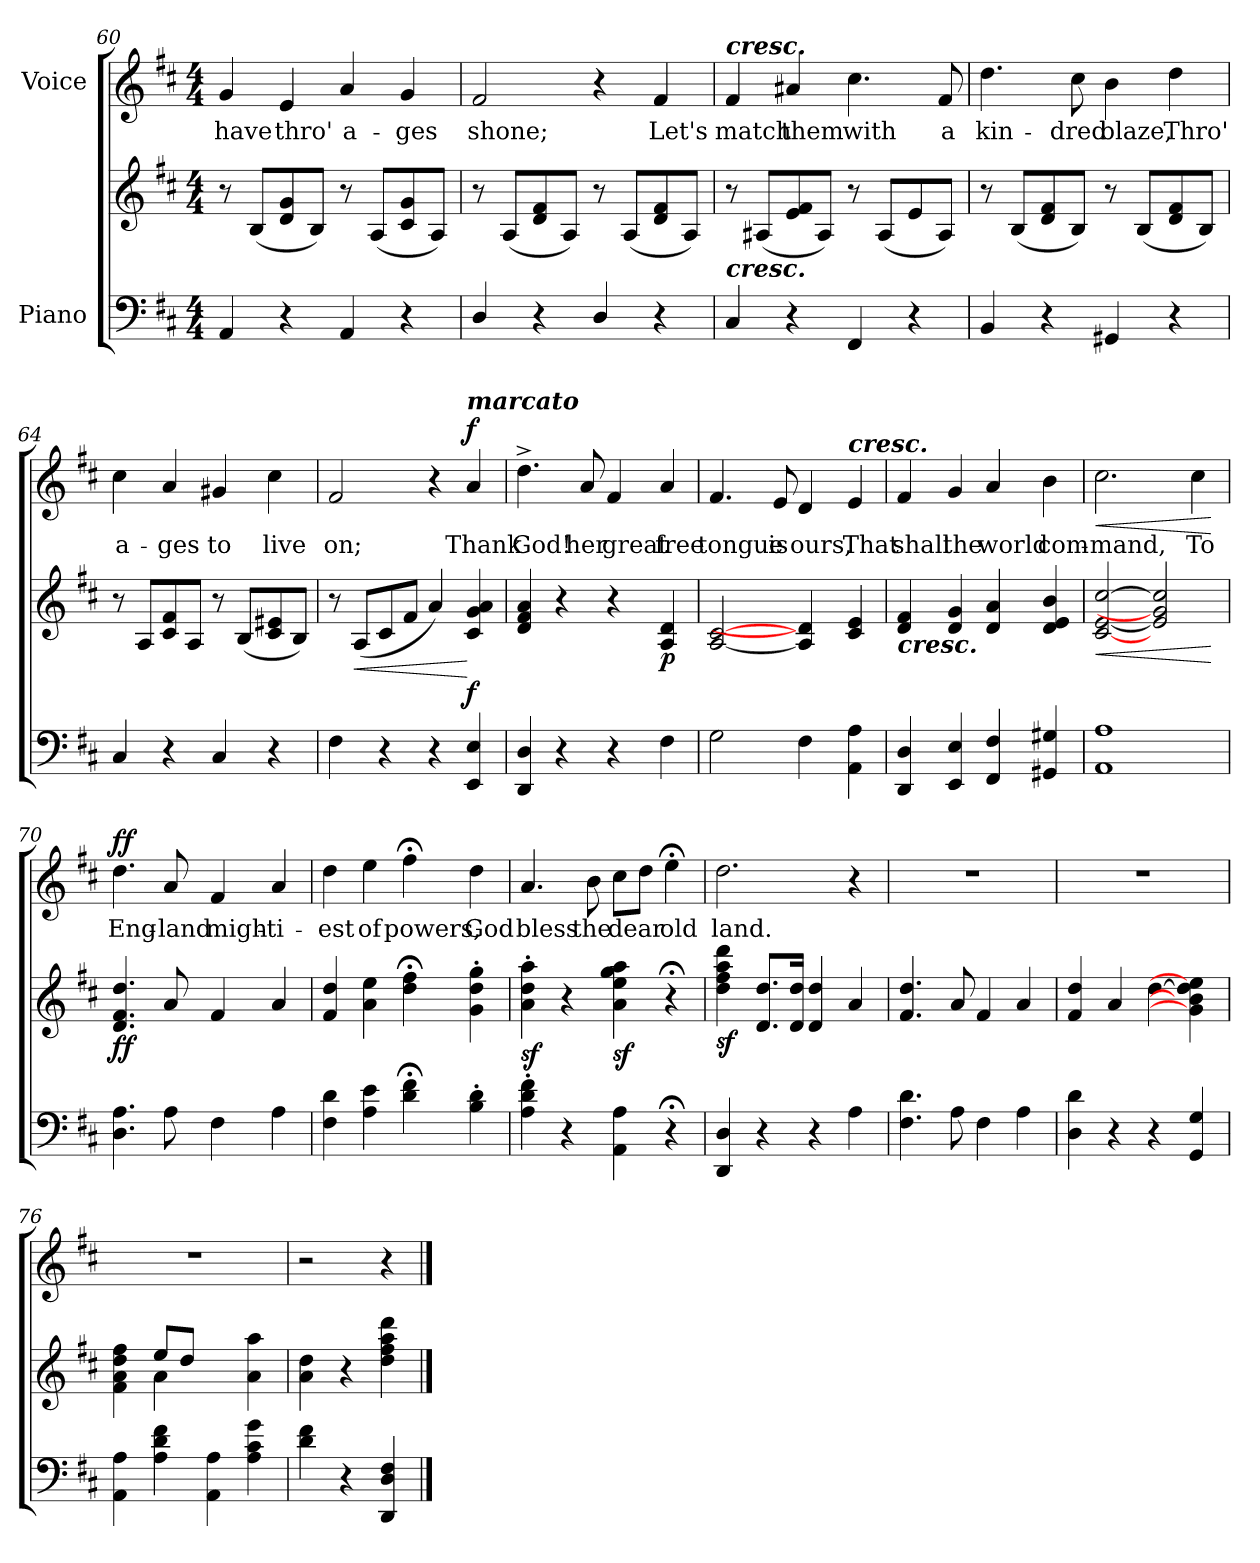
**kern	**kern	**dynam	**kern	**text	**dynam
*part2	*part2	*part2	*part1	*part1	*part1
*staff3	*staff2	*staff2/3	*staff1	*staff1	*staff1
*I"Piano	*	*	*I"Voice	*	*
*clefF4	*clefG2	*	*clefG2	*	*
*k[f#c#]	*k[f#c#]	*	*k[f#c#]	*	*
*D:	*D:	*	*D:	*	*
*M4/4	*M4/4	*	*M4/4	*	*
=60	=60	=60	=60	=60	=60
!	!	!	!	!LO:LY:b	!
4AA	8r	.	4g	have	.
.	(<8BL	.	.	.	.
!	!	!	!	!LO:LY:b	!
4r	8d 8g	.	4e	thro'	.
.	8BJ)	.	.	.	.
!	!	!	!	!LO:LY:b	!
4AA	8r	.	4a	a-	.
.	(<8AL	.	.	.	.
!	!	!	!	!LO:LY:b	!
4r	8c# 8g	.	4g	-ges	.
.	8AJ)	.	.	.	.
=61	=61	=61	=61	=61	=61
!	!	!	!	!LO:LY:b	!
4D/	8r	.	2f#	shone;	.
.	(<8AL	.	.	.	.
4r	8d 8f#	.	.	.	.
.	8AJ)	.	.	.	.
4D/	8r	.	4r	.	.
.	(<8AL	.	.	.	.
!	!	!	!	!LO:LY:b	!
4r	8d 8f#	.	4f#	Let's	.
.	8AJ)	.	.	.	.
!!LO:LB:g=z
=62	=62	=62	=62	=62	=62
!	!	!	!LO:TX:a:Bi:t=cresc.	!	!
!LO:TX:a:Bi:t=cresc.	!	!	!	!	!
!	!	!	!	!LO:LY:b	!
4C#	8r	.	4f#	match	.
.	(<8A#XL	.	.	.	.
!	!	!	!	!LO:LY:b	!
4r	8e 8f#	.	4a#X	them	.
.	8A#J)	.	.	.	.
!	!	!	!	!LO:LY:b	!
4FF#	8r	.	4.cc#	with	.
.	(<8A#L	.	.	.	.
4r	8e	.	.	.	.
!	!	!	!	!LO:LY:b	!
.	8A#J)	.	8f#	a	.
=63	=63	=63	=63	=63	=63
!	!	!	!	!LO:LY:b	!
4BB	8r	.	4.dd	kin-	.
.	(<8BL	.	.	.	.
4r	8d 8f#	.	.	.	.
!	!	!	!	!LO:LY:b	!
.	8BJ)	.	8cc#	-dred	.
!	!	!	!	!LO:LY:b	!
4GG#X	8r	.	4b	blaze,	.
.	(<8BL	.	.	.	.
!	!	!	!	!LO:LY:b	!
4r	8d 8f#	.	4dd	Thro'	.
.	8BJ)	.	.	.	.
=64	=64	=64	=64	=64	=64
!	!	!	!	!LO:LY:b	!
4C#	8r	.	4cc#	a-	.
.	8AL	.	.	.	.
!	!	!	!	!LO:LY:b	!
4r	8c# 8f#	.	4a	-ges	.
.	8AJ	.	.	.	.
!	!	!	!	!LO:LY:b	!
4C#	8r	.	4g#X	to	.
.	(<8BL	.	.	.	.
!	!	!	!	!LO:LY:b	!
4r	8c# 8e#X	.	4cc#	live	.
.	8BJ)	.	.	.	.
=65	=65	=65	=65	=65	=65
!	!	!	!	!LO:LY:b	!
4F#	8r	.	2f#	on;	.
!	!	!LO:HP:b	!	!	!
.	(<8AL	<	.	.	.
4r	8c#	.	.	.	.
.	8f#J	.	.	.	.
4r	4a)	.	4r	.	.
!	!	!	!LO:TX:a:Bi:t=marcato	!	!
!	!	!LO:DY:n=1:a=2	!	!LO:LY:b	!LO:DY:b
4EE 4E	4c# 4g 4a	[ f	4a	Thank	f
=66	=66	=66	=66	=66	=66
!	!	!	!	!LO:LY:b	!
4DD 4D	4d 4f# 4a	.	4.dd^	God!	.
4r	4r	.	.	.	.
!	!	!	!	!LO:LY:b	!
.	.	.	8a	her	.
!	!	!	!	!LO:LY:b	!
4r	4r	.	4f#	great	.
!	!	!LO:DY:b	!	!LO:LY:b	!
4F#	4A 4d	p	4a	free	.
!!LO:LB:g=z
=67	=67	=67	=67	=67	=67
!	!	!	!	!LO:LY:b	!
2G	[2A [2c#	.	4.f#	tongue	.
!	!	!	!	!LO:LY:b	!
.	.	.	8e	is	.
!	!	!	!	!LO:LY:b	!
4F#	4A] 4d]	.	4d	ours,	.
!	!	!	!LO:TX:a:Bi:t=cresc.	!	!
!	!	!	!	!LO:LY:b	!
4AA 4A	4c# 4e	.	4e	That	.
=68	=68	=68	=68	=68	=68
!	!LO:TX:b:Bi:t=cresc.	!	!	!	!
!	!	!	!	!LO:LY:b	!
4DD 4D	4d 4f#	.	4f#	shall	.
!	!	!	!	!LO:LY:b	!
4EE 4E	4d 4g	.	4g	the	.
!	!	!	!	!LO:LY:b	!
4FF# 4F#	4d 4a	.	4a	world	.
!	!	!	!	!LO:LY:b	!
4GG#X 4G#X	4d 4e 4b	.	4b	com-	.
=69	=69	=69	=69	=69	=69
!	!	!LO:HP:b	!	!LO:LY:b	!LO:HP:b
1AA 1A	[2c# [2e [2cc#	<	2.cc#	-mand,	<
.	2e] 2gn] 2cc#]	.	.	.	.
!	!	!	!	!LO:LY:b	!
.	.	.	4cc#	To	.
.	.	[	.	.	[
=70	=70	=70	=70	=70	=70
!	!	!LO:DY:b	!	!LO:LY:b	!LO:DY:b
4.D 4.A	4.d 4.f# 4.dd	ff	4.dd	Eng-	ff
!	!	!	!	!LO:LY:b	!
8A	8a	.	8a	-land	.
!	!	!	!	!LO:LY:b	!
4F#	4f#	.	4f#	migh-	.
!	!	!	!	!LO:LY:b	!
4A	4a	.	4a	-ti-	.
=71	=71	=71	=71	=71	=71
!	!	!	!	!LO:LY:b	!
4F# 4d	4f# 4dd	.	4dd	-est	.
!	!	!	!	!LO:LY:b	!
4A 4e	4a 4ee	.	4ee	of	.
!	!	!	!	!LO:LY:b	!
4d;< 4f#;<	4dd;< 4ff#;<	.	4ff#;<	powers,	.
!	!	!	!	!LO:LY:b	!
4B' 4d'	4g' 4dd' 4gg'	.	4dd	God	.
!!LO:LB:g=z
=72	=72	=72	=72	=72	=72
*	*^	*	*	*	*
!	!	!	!LO:DY:b	!	!LO:LY:b	!
4A' 4d' 4f#'	4a' 4dd' 4aa'	2ryy	sf	4.a	bless	.
4r	4r	.	.	.	.	.
!	!	!	!	!	!LO:LY:b	!
.	.	.	.	8b	the	.
!	!	!	!LO:DY:b	!	!LO:LY:b	!
4AA 4A	4a 4ee 4gg 4aa	2ryy	sf	8cc#L	dear	.
.	.	.	.	8ddJ	.	.
!	!	!	!	!	!LO:LY:b	!
4r;<	4r;<	.	.	4ee;<	old	.
=73	=73	=73	=73	=73	=73	=73
!	!	!	!LO:DY:b	!	!LO:LY:b	!
4DD 4D	4dd 4ff# 4aa 4ddd	2ryy	sf	2.dd	land.	.
4r	8.d 8.ddL	.	.	.	.	.
.	16d 16ddJ	.	.	.	.	.
4r	4d 4dd	2ryy	.	.	.	.
4A	4a	.	.	4r	.	.
=74	=74	=74	=74	=74	=74	=74
4.F# 4.d	4.f# 4.dd	2ryy	.	1r	.	.
8A	8a	.	.	.	.	.
4F#	4f#	2ryy	.	.	.	.
4A	4a	.	.	.	.	.
=75	=75	=75	=75	=75	=75	=75
4D 4d	4f# 4dd	2ryy	.	1r	.	.
4r	4a	.	.	.	.	.
4r	[4dd	2ryy	.	.	.	.
4GG 4G	4g] 4b] 4dd] 4ee]	.	.	.	.	.
=76	=76	=76	=76	=76	=76	=76
4AA 4A	4f# 4a 4dd 4ff#	4ryy	.	1r	.	.
4A 4d 4f#	8ee/L	4a\	.	.	.	.
.	8dd/J	.	.	.	.	.
4AA 4A	4ryy	2ryy	.	.	.	.
4A 4c# 4g	4a 4aa	.	.	.	.	.
=77	=77	=77	=77	=77	=77	=77
4d 4f#	4a 4dd	2.ryy	.	2r	.	.
4r	4r	.	.	.	.	.
4DD 4D 4F#	4dd 4ff# 4aa 4ddd	.	.	4r	.	.
*	*v	*v	*	*	*	*
==	==	==	==	==	==
*-	*-	*-	*-	*-	*-
